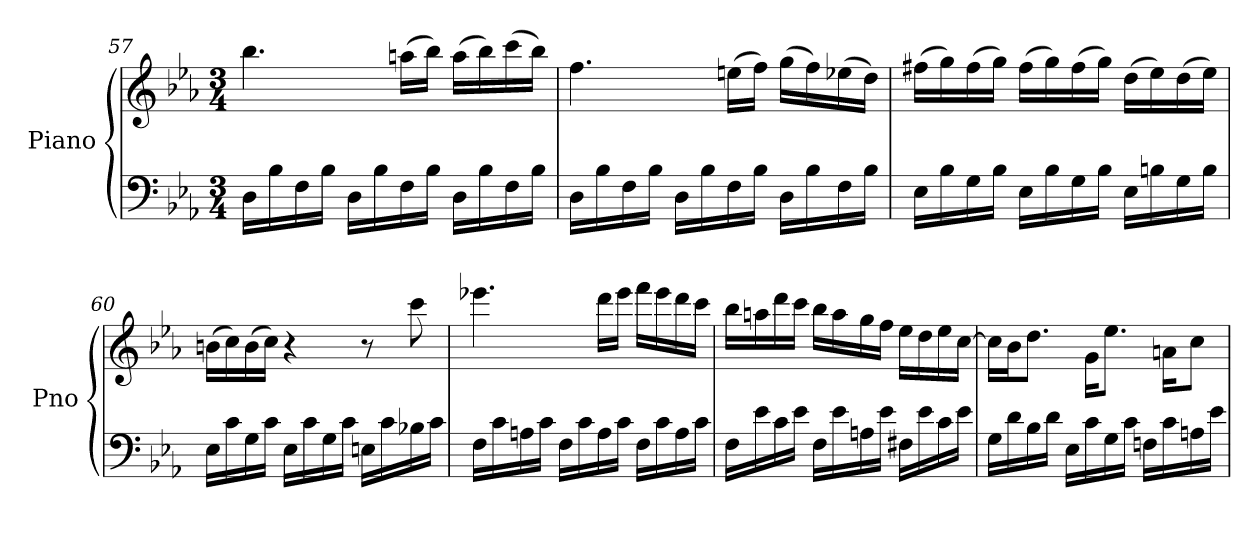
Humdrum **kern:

**kern	**kern
*part1	*part1
*staff2	*staff1
*I"Piano	*
*I'Pno	*
*clefF4	*clefG2
*k[b-e-a-]	*k[b-e-a-]
*E-:	*E-:
*M3/4	*M3/4
=57	=57
16D\LL	4.bb-\
16B-\	.
16F\	.
16B-\JJ	.
16D\LL	.
16B-\	.
16F\	(>16aan\LL
16B-\JJ	16bb-\JJ)
16D\LL	(>16aa\LL
16B-\	16bb-\)
16F\	(>16ccc\
16B-\JJ	16bb-\JJ)
=58	=58
16D\LL	4.ff\
16B-\	.
16F\	.
16B-\JJ	.
16D\LL	.
16B-\	.
16F\	(>16een\LL
16B-\JJ	16ff\JJ)
16D\LL	(>16gg\LL
16B-\	16ff\)
16F\	(>16ee-X\
16B-\JJ	16dd\JJ)
!!LO:LB:g=z
=59	=59
16E-\LL	(>16ff#X\LL
16B-\	16gg\)
16G\	(>16ff#\
16B-\JJ	16gg\JJ)
16E-\LL	(>16ff#\LL
16B-\	16gg\)
16G\	(>16ff#\
16B-\JJ	16gg\JJ)
16E-\LL	(>16dd\LL
16Bn\	16ee-\)
16G\	(>16dd\
16B\JJ	16ee-\JJ)
=60	=60
16E-\LL	(>16bn\LL
16c\	16cc\)
16G\	(>16b\
16c\JJ	16cc\JJ)
16E-\LL	4r
16c\	.
16G\	.
16c\JJ	.
16En\LL	8r
16c\	.
16B-X\	8ccc\
16c\JJ	.
=61	=61
16F\LL	4.eee-X\
16c\	.
16An\	.
16c\JJ	.
16F\LL	.
16c\	.
16A\	16ddd\LL
16c\JJ	16eee-\JJ
16F\LL	16fff\LL
16c\	16eee-\
16A\	16ddd\
16c\JJ	16ccc\JJ
!!LO:LB:g=z
=62	=62
16F\LL	16bb-\LL
16e-\	16aan\
16c\	16ddd\
16e-\JJ	16ccc\JJ
16F\LL	16bb-\LL
16e-\	16aa\
16An\	16gg\
16e-\JJ	16ff\JJ
16F#X\LL	16ee-\LL
16e-\	16dd\
16c\	16ee-\
16e-\JJ	[16cc\JJ
=63	=63
16G\LL	16cc\LL]
16d\	16b-\J
16B-\	8.dd\J
16d\JJ	.
16E-\LL	.
16c\	16g\KL
16G\	8.ee-\J
16c\JJ	.
16Fn\LL	.
16c\	16an\KL
16An\	8cc\J
16e-\JJ	.
=	=
*-	*-
